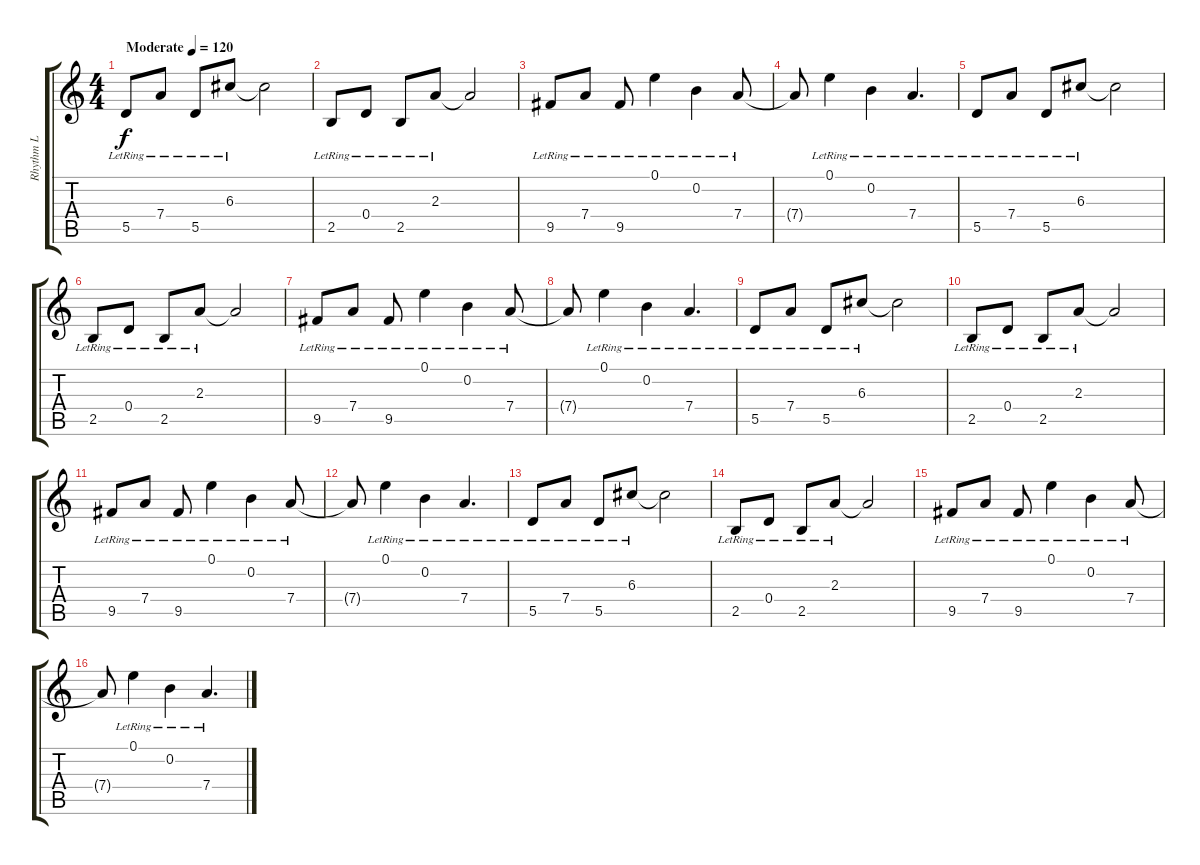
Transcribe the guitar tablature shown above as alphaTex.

\track ("Rhythm L" "Rhythm L") {instrument acousticguitarsteel}
\staff {score tabs}
\tuning (E4 B3 G3 D3 A2 D2) {hide}
\ts (4 4)
\tempo (120 "Moderate")
\clef g2
\ks c
5.5{lr}.8{dy f instrument acousticguitarsteel} 7.4{lr}.8 5.5{lr}.8 6.3{lr}.8 6.3{t}.2 |
2.5{lr}.8 0.4{lr}.8 2.5{lr}.8 2.3{lr}.8 2.3{t}.2 |
9.5{lr}.8 7.4{lr}.8 9.5{lr}.8 0.1{lr}.4 0.2{lr}.4 7.4{lr}.8 |
7.4{t}.8 0.1{lr}.4 0.2{lr}.4 7.4{lr}.4{d} |
5.5{lr}.8 7.4{lr}.8 5.5{lr}.8 6.3{lr}.8 6.3{t}.2 |
2.5{lr}.8 0.4{lr}.8 2.5{lr}.8 2.3{lr}.8 2.3{t}.2 |
9.5{lr}.8 7.4{lr}.8 9.5{lr}.8 0.1{lr}.4 0.2{lr}.4 7.4{lr}.8 |
7.4{t}.8 0.1{lr}.4 0.2{lr}.4 7.4{lr}.4{d} |
5.5{lr}.8 7.4{lr}.8 5.5{lr}.8 6.3{lr}.8 6.3{t}.2 |
2.5{lr}.8 0.4{lr}.8 2.5{lr}.8 2.3{lr}.8 2.3{t}.2 |
9.5{lr}.8 7.4{lr}.8 9.5{lr}.8 0.1{lr}.4 0.2{lr}.4 7.4{lr}.8 |
7.4{t}.8 0.1{lr}.4 0.2{lr}.4 7.4{lr}.4{d} |
5.5{lr}.8 7.4{lr}.8 5.5{lr}.8 6.3{lr}.8 6.3{t}.2 |
2.5{lr}.8 0.4{lr}.8 2.5{lr}.8 2.3{lr}.8 2.3{t}.2 |
9.5{lr}.8 7.4{lr}.8 9.5{lr}.8 0.1{lr}.4 0.2{lr}.4 7.4{lr}.8 |
7.4{t}.8 0.1{lr}.4 0.2{lr}.4 7.4{lr}.4{d}
